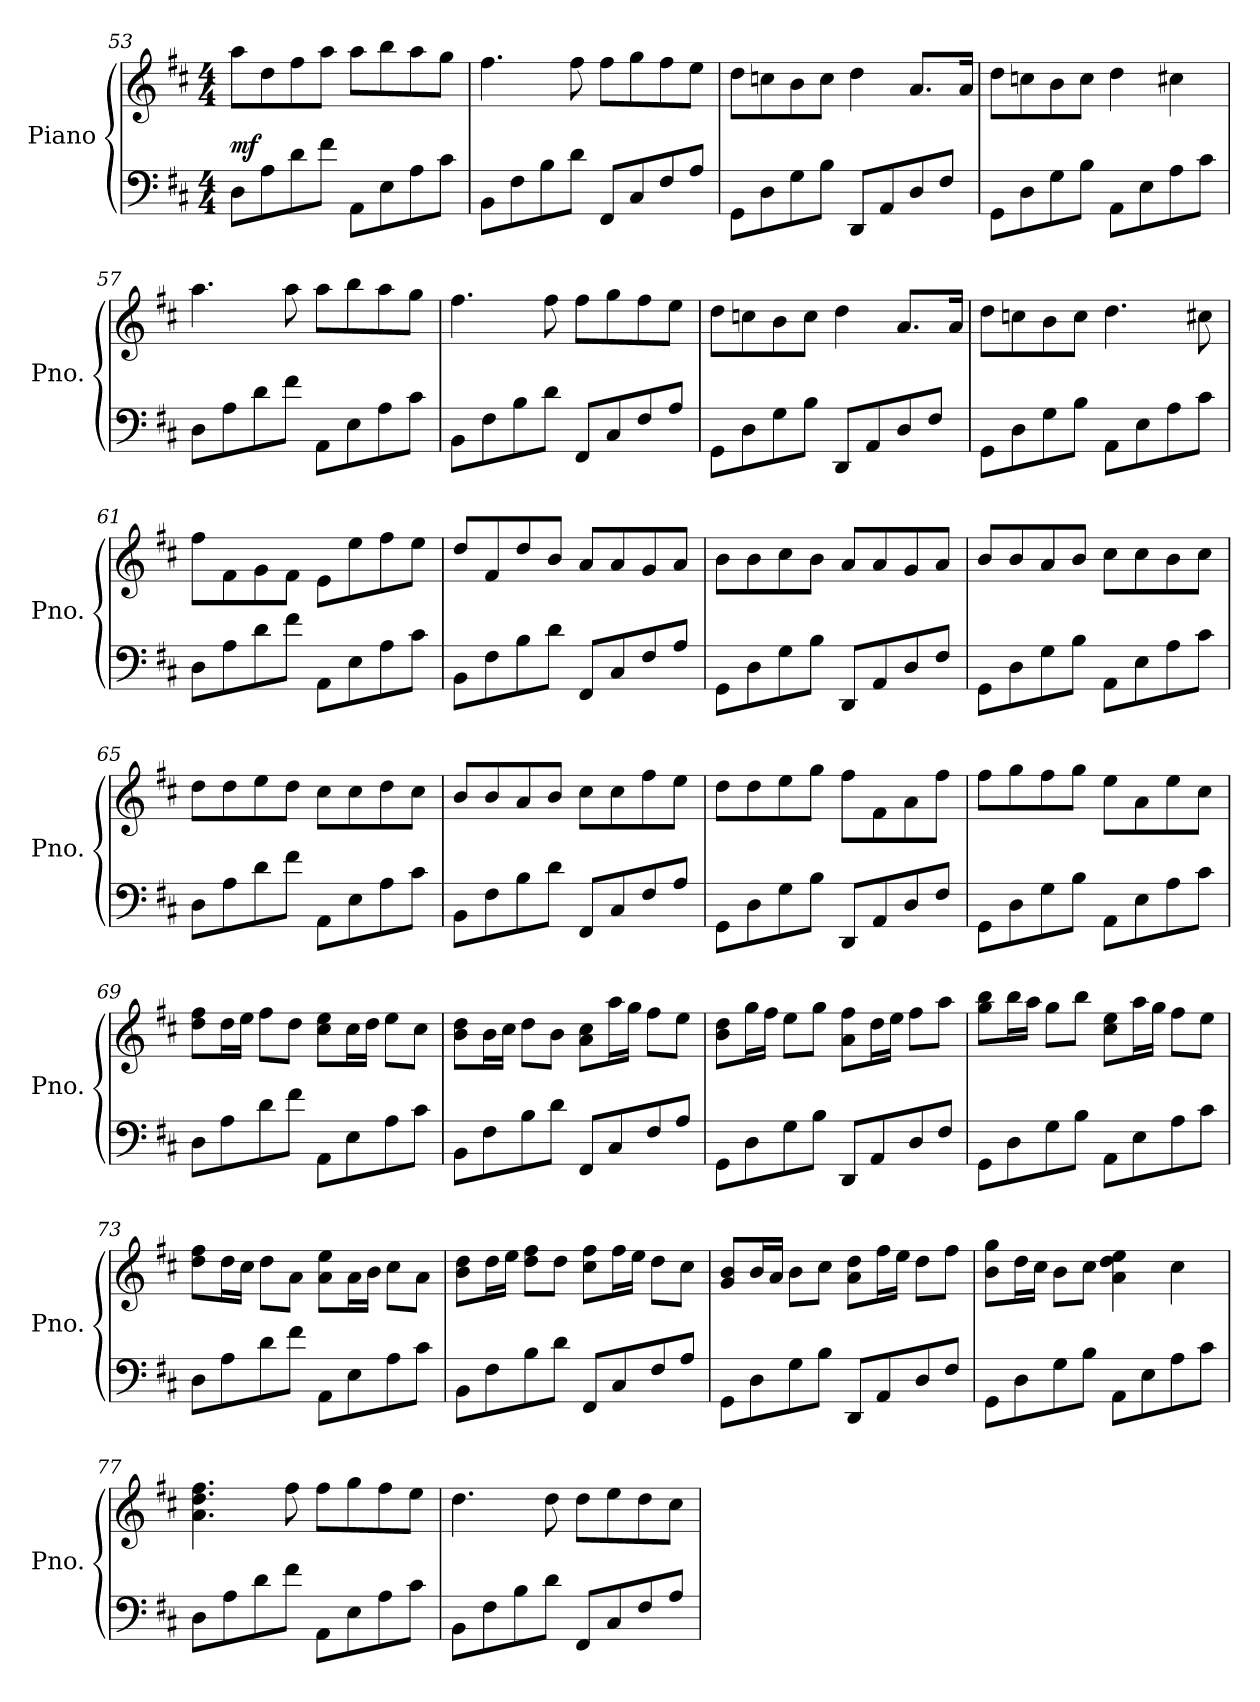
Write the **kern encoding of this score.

**kern	**kern	**dynam
*part1	*part1	*part1
*staff2	*staff1	*staff1/2
*I"Piano	*	*
*I'Pno.	*	*
*clefF4	*clefG2	*
*k[f#c#]	*k[f#c#]	*
*M4/4	*M4/4	*
=53	=53	=53
!	!	!LO:DY:a=2
8D\L	8aa\L	mf
8A\	8dd\	.
8d\	8ff#\	.
8f#\J	8aa\J	.
8AA\L	8aa\L	.
8E\	8bb\	.
8A\	8aa\	.
8c#\J	8gg\J	.
=54	=54	=54
8BB\L	4.ff#\	.
8F#\	.	.
8B\	.	.
8d\J	8ff#\	.
8FF#/L	8ff#\L	.
8C#/	8gg\	.
8F#/	8ff#\	.
8A/J	8ee\J	.
!!LO:PB:g=z
=55	=55	=55
8GG\L	8dd\L	.
8D\	8ccn\	.
8G\	8b\	.
8B\J	8cc\J	.
8DD/L	4dd\	.
8AA/	.	.
8D/	8.a/L	.
8F#/J	.	.
.	16a/Jk	.
=56	=56	=56
8GG\L	8dd\L	.
8D\	8ccn\	.
8G\	8b\	.
8B\J	8cc\J	.
8AA\L	4dd\	.
8E\	.	.
8A\	4cc#X\	.
8c#\J	.	.
=57	=57	=57
8D\L	4.aa\	.
8A\	.	.
8d\	.	.
8f#\J	8aa\	.
8AA\L	8aa\L	.
8E\	8bb\	.
8A\	8aa\	.
8c#\J	8gg\J	.
=58	=58	=58
8BB\L	4.ff#\	.
8F#\	.	.
8B\	.	.
8d\J	8ff#\	.
8FF#/L	8ff#\L	.
8C#/	8gg\	.
8F#/	8ff#\	.
8A/J	8ee\J	.
!!LO:LB:g=z
=59	=59	=59
8GG\L	8dd\L	.
8D\	8ccn\	.
8G\	8b\	.
8B\J	8cc\J	.
8DD/L	4dd\	.
8AA/	.	.
8D/	8.a/L	.
8F#/J	.	.
.	16a/Jk	.
=60	=60	=60
8GG\L	8dd\L	.
8D\	8ccn\	.
8G\	8b\	.
8B\J	8cc\J	.
8AA\L	4.dd\	.
8E\	.	.
8A\	.	.
8c#\J	8cc#X\	.
=61	=61	=61
8D\L	8ff#\L	.
8A\	8f#\	.
8d\	8g\	.
8f#\J	8f#\J	.
8AA\L	8e\L	.
8E\	8ee\	.
8A\	8ff#\	.
8c#\J	8ee\J	.
=62	=62	=62
8BB\L	8dd/L	.
8F#\	8f#/	.
8B\	8dd/	.
8d\J	8b/J	.
8FF#/L	8a/L	.
8C#/	8a/	.
8F#/	8g/	.
8A/J	8a/J	.
!!LO:LB:g=z
=63	=63	=63
8GG\L	8b\L	.
8D\	8b\	.
8G\	8cc#\	.
8B\J	8b\J	.
8DD/L	8a/L	.
8AA/	8a/	.
8D/	8g/	.
8F#/J	8a/J	.
=64	=64	=64
8GG\L	8b/L	.
8D\	8b/	.
8G\	8a/	.
8B\J	8b/J	.
8AA\L	8cc#\L	.
8E\	8cc#\	.
8A\	8b\	.
8c#\J	8cc#\J	.
=65	=65	=65
8D\L	8dd\L	.
8A\	8dd\	.
8d\	8ee\	.
8f#\J	8dd\J	.
8AA\L	8cc#\L	.
8E\	8cc#\	.
8A\	8dd\	.
8c#\J	8cc#\J	.
=66	=66	=66
8BB\L	8b/L	.
8F#\	8b/	.
8B\	8a/	.
8d\J	8b/J	.
8FF#/L	8cc#\L	.
8C#/	8cc#\	.
8F#/	8ff#\	.
8A/J	8ee\J	.
!!LO:LB:g=z
=67	=67	=67
8GG\L	8dd\L	.
8D\	8dd\	.
8G\	8ee\	.
8B\J	8gg\J	.
8DD/L	8ff#\L	.
8AA/	8f#\	.
8D/	8a\	.
8F#/J	8ff#\J	.
=68	=68	=68
8GG\L	8ff#\L	.
8D\	8gg\	.
8G\	8ff#\	.
8B\J	8gg\J	.
8AA\L	8ee\L	.
8E\	8a\	.
8A\	8ee\	.
8c#\J	8cc#\J	.
=69	=69	=69
8D\L	8dd\ 8ff#\L	.
8A\	16dd\L	.
.	16ee\JJ	.
8d\	8ff#\L	.
8f#\J	8dd\J	.
8AA\L	8cc#\ 8ee\L	.
8E\	16cc#\L	.
.	16dd\JJ	.
8A\	8ee\L	.
8c#\J	8cc#\J	.
=70	=70	=70
8BB\L	8b\ 8dd\L	.
8F#\	16b\L	.
.	16cc#\JJ	.
8B\	8dd\L	.
8d\J	8b\J	.
8FF#/L	8a\ 8cc#\L	.
8C#/	16aa\L	.
.	16gg\JJ	.
8F#/	8ff#\L	.
8A/J	8ee\J	.
!!LO:LB:g=z
=71	=71	=71
8GG\L	8b\ 8dd\L	.
8D\	16gg\L	.
.	16ff#\JJ	.
8G\	8ee\L	.
8B\J	8gg\J	.
8DD/L	8a\ 8ff#\L	.
8AA/	16dd\L	.
.	16ee\JJ	.
8D/	8ff#\L	.
8F#/J	8aa\J	.
=72	=72	=72
8GG\L	8gg\ 8bb\L	.
8D\	16bb\L	.
.	16aa\JJ	.
8G\	8gg\L	.
8B\J	8bb\J	.
8AA\L	8cc#\ 8ee\L	.
8E\	16aa\L	.
.	16gg\JJ	.
8A\	8ff#\L	.
8c#\J	8ee\J	.
=73	=73	=73
8D\L	8dd\ 8ff#\L	.
8A\	16dd\L	.
.	16cc#\JJ	.
8d\	8dd\L	.
8f#\J	8a\J	.
8AA\L	8a\ 8ee\L	.
8E\	16a\L	.
.	16b\JJ	.
8A\	8cc#\L	.
8c#\J	8a\J	.
!!LO:PB:g=z
=74	=74	=74
8BB\L	8b\ 8dd\L	.
8F#\	16dd\L	.
.	16ee\JJ	.
8B\	8dd\ 8ff#\L	.
8d\J	8dd\J	.
8FF#/L	8cc#\ 8ff#\L	.
8C#/	16ff#\L	.
.	16ee\JJ	.
8F#/	8dd\L	.
8A/J	8cc#\J	.
=75	=75	=75
8GG\L	8g/ 8b/L	.
8D\	16b/L	.
.	16a/JJ	.
8G\	8b\L	.
8B\J	8cc#\J	.
8DD/L	8a\ 8dd\L	.
8AA/	16ff#\L	.
.	16ee\JJ	.
8D/	8dd\L	.
8F#/J	8ff#\J	.
=76	=76	=76
8GG\L	8b\ 8gg\L	.
8D\	16dd\L	.
.	16cc#\JJ	.
8G\	8b\L	.
8B\J	8cc#\J	.
8AA\L	4a\ 4dd\ 4ee\	.
8E\	.	.
8A\	4cc#\	.
8c#\J	.	.
!!LO:LB:g=z
=77	=77	=77
8D\L	4.a\ 4.dd\ 4.ff#\	.
8A\	.	.
8d\	.	.
8f#\J	8ff#\	.
8AA\L	8ff#\L	.
8E\	8gg\	.
8A\	8ff#\	.
8c#\J	8ee\J	.
!!LO:LB:g=z
=78	=78	=78
8BB\L	4.dd\	.
8F#\	.	.
8B\	.	.
8d\J	8dd\	.
8FF#/L	8dd\L	.
8C#/	8ee\	.
8F#/	8dd\	.
8A/J	8cc#\J	.
=	=	=
*-	*-	*-
